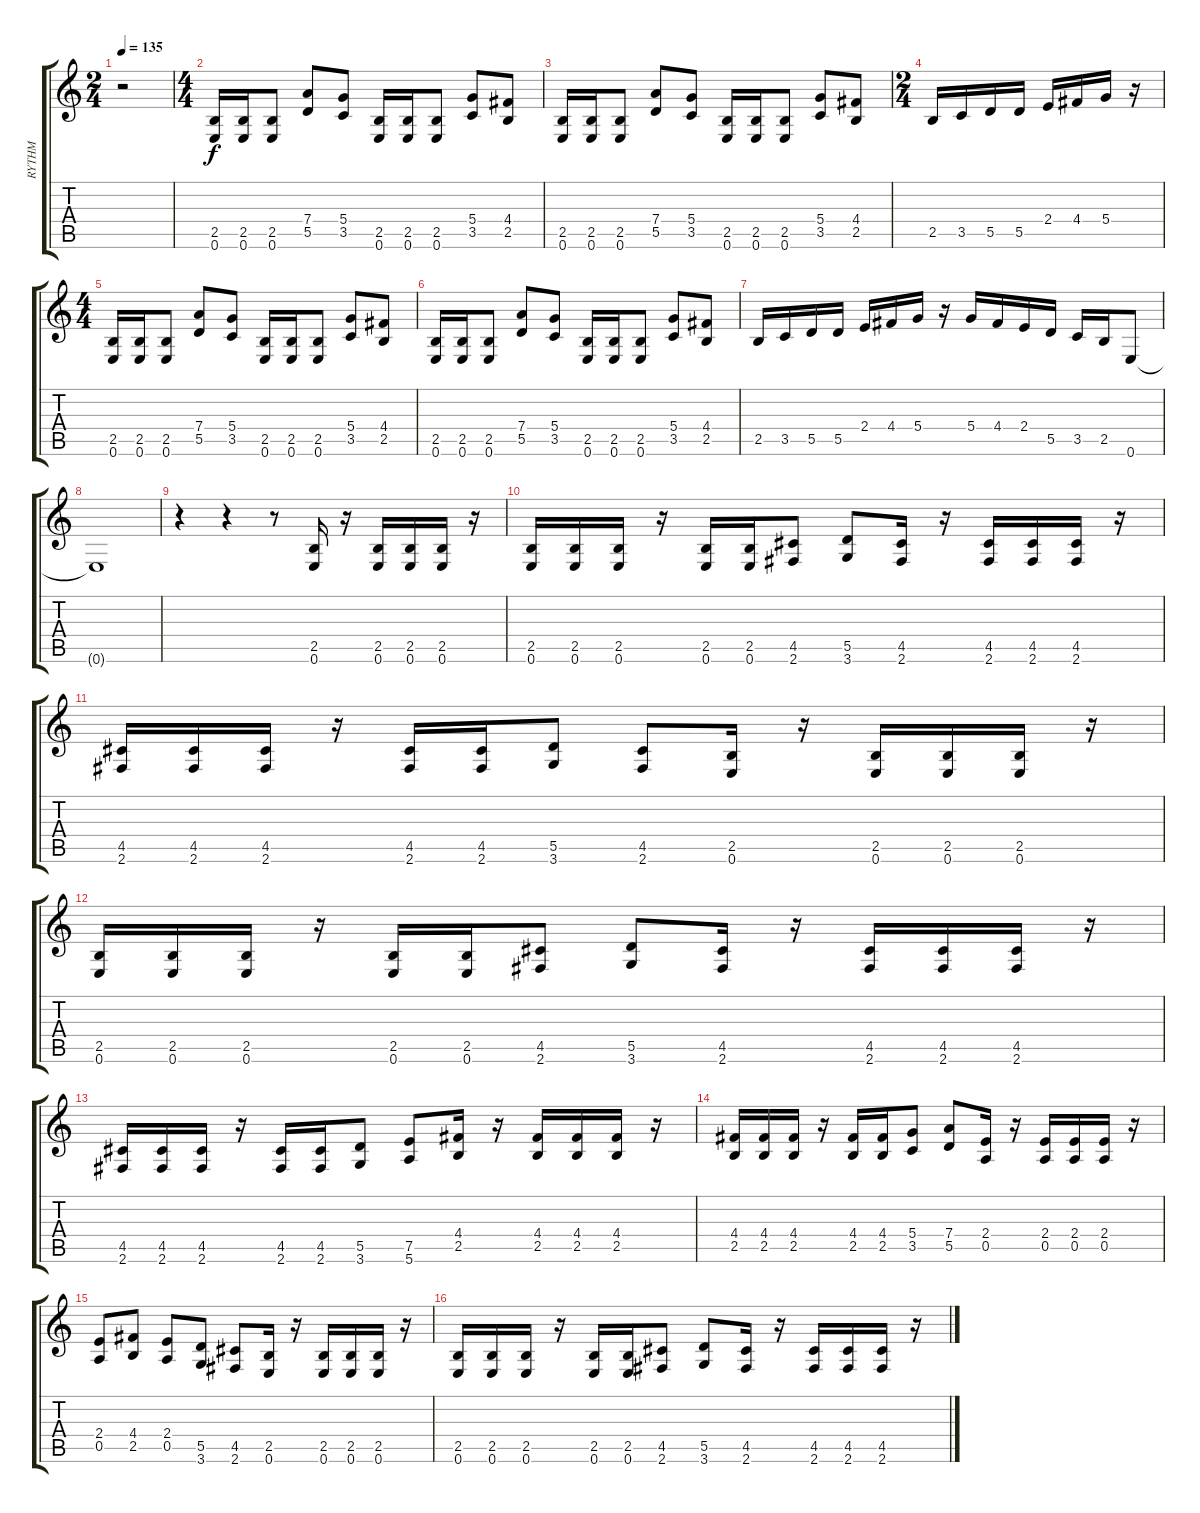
\track ("RYTHM" "RYTHM") {instrument distortionguitar}
\staff {score tabs}
\tuning (E4 B3 G3 D3 A2 E2) {hide}
\ts (2 4)
\tempo 135
\clef g2
\ks c
r.2{dy f instrument distortionguitar} |
\ts (4 4)
(2.5 0.6).16 (2.5 0.6).16 (2.5 0.6).8 (7.4 5.5).8 (5.4 3.5).8 (2.5 0.6).16 (2.5 0.6).16 (2.5 0.6).8 (5.4 3.5).8 (4.4 2.5).8 |
(2.5 0.6).16 (2.5 0.6).16 (2.5 0.6).8 (7.4 5.5).8 (5.4 3.5).8 (2.5 0.6).16 (2.5 0.6).16 (2.5 0.6).8 (5.4 3.5).8 (4.4 2.5).8 |
\ts (2 4)
2.5.16 3.5.16 5.5.16 5.5.16 2.4.16 4.4.16 5.4.16 r.16 |
\ts (4 4)
(2.5 0.6).16 (2.5 0.6).16 (2.5 0.6).8 (7.4 5.5).8 (5.4 3.5).8 (2.5 0.6).16 (2.5 0.6).16 (2.5 0.6).8 (5.4 3.5).8 (4.4 2.5).8 |
(2.5 0.6).16 (2.5 0.6).16 (2.5 0.6).8 (7.4 5.5).8 (5.4 3.5).8 (2.5 0.6).16 (2.5 0.6).16 (2.5 0.6).8 (5.4 3.5).8 (4.4 2.5).8 |
2.5.16 3.5.16 5.5.16 5.5.16 2.4.16 4.4.16 5.4.16 r.16 5.4.16 4.4.16 2.4.16 5.5.16 3.5.16 2.5.16 0.6.8 |
0.6{t}.1 |
r.4 r.4 r.8 (2.5 0.6).16 r.16 (2.5 0.6).16 (2.5 0.6).16 (2.5 0.6).16 r.16 |
(2.5 0.6).16 (2.5 0.6).16 (2.5 0.6).16 r.16 (2.5 0.6).16 (2.5 0.6).16 (4.5 2.6).8 (5.5 3.6).8 (4.5 2.6).16 r.16 (4.5 2.6).16 (4.5 2.6).16 (4.5 2.6).16 r.16 |
(4.5 2.6).16 (4.5 2.6).16 (4.5 2.6).16 r.16 (4.5 2.6).16 (4.5 2.6).16 (5.5 3.6).8 (4.5 2.6).8 (2.5 0.6).16 r.16 (2.5 0.6).16 (2.5 0.6).16 (2.5 0.6).16 r.16 |
(2.5 0.6).16 (2.5 0.6).16 (2.5 0.6).16 r.16 (2.5 0.6).16 (2.5 0.6).16 (4.5 2.6).8 (5.5 3.6).8 (4.5 2.6).16 r.16 (4.5 2.6).16 (4.5 2.6).16 (4.5 2.6).16 r.16 |
(4.5 2.6).16 (4.5 2.6).16 (4.5 2.6).16 r.16 (4.5 2.6).16 (4.5 2.6).16 (5.5 3.6).8 (7.5 5.6).8 (4.4 2.5).16 r.16 (4.4 2.5).16 (4.4 2.5).16 (4.4 2.5).16 r.16 |
(4.4 2.5).16 (4.4 2.5).16 (4.4 2.5).16 r.16 (4.4 2.5).16 (4.4 2.5).16 (5.4 3.5).8 (7.4 5.5).8 (2.4 0.5).16 r.16 (2.4 0.5).16 (2.4 0.5).16 (2.4 0.5).16 r.16 |
(2.4 0.5).8 (4.4 2.5).8 (2.4 0.5).8 (5.5 3.6).8 (4.5 2.6).8 (2.5 0.6).16 r.16 (2.5 0.6).16 (2.5 0.6).16 (2.5 0.6).16 r.16 |
(2.5 0.6).16 (2.5 0.6).16 (2.5 0.6).16 r.16 (2.5 0.6).16 (2.5 0.6).16 (4.5 2.6).8 (5.5 3.6).8 (4.5 2.6).16 r.16 (4.5 2.6).16 (4.5 2.6).16 (4.5 2.6).16 r.16
